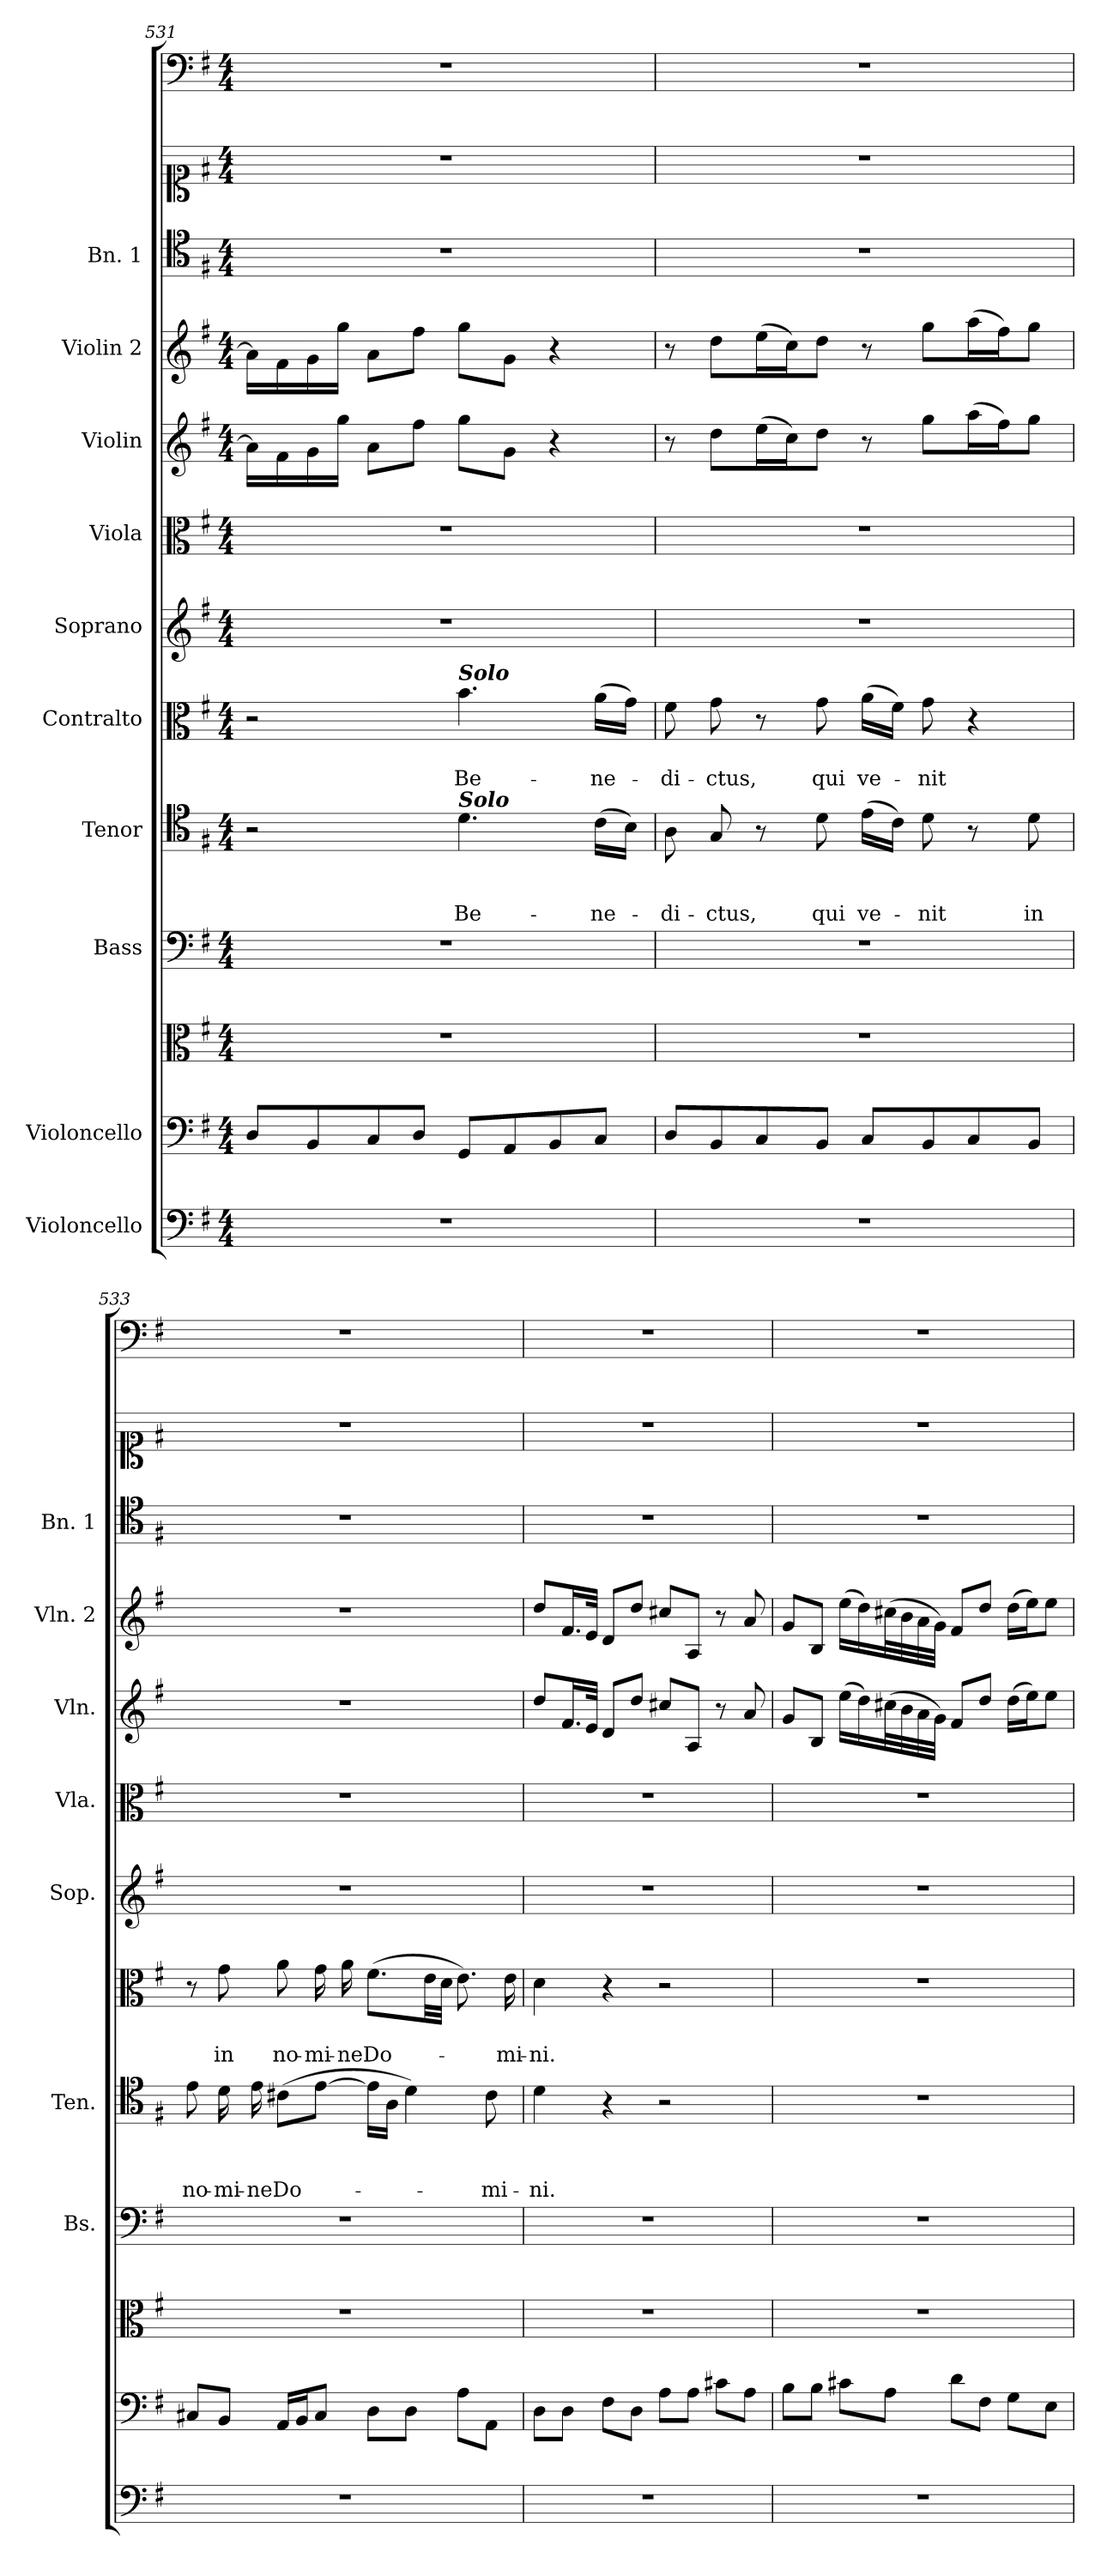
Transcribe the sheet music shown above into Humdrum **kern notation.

**kern	**kern	**kern	**kern	**kern	**text	**text	**text	**kern	**text	**text	**kern	**kern	**kern	**kern	**kern	**kern	**kern
*part13	*part12	*part11	*part10	*part9	*part9	*part9	*part9	*part8	*part8	*part8	*part7	*part6	*part5	*part4	*part3	*part2	*part1
*staff13	*staff12	*staff11	*staff10	*staff9	*staff9	*staff9	*staff9	*staff8	*staff8	*staff8	*staff7	*staff6	*staff5	*staff4	*staff3	*staff2	*staff1
*I"Violoncello	*I"Violoncello	*	*I"Bass	*I"Tenor	*	*	*	*I"Contralto	*	*	*I"Soprano	*I"Viola	*I"Violin	*I"Violin 2	*I"Bn. 1	*	*
*	*	*	*I'Bs.	*I'Ten.	*	*	*	*	*	*	*I'Sop.	*I'Vla.	*I'Vln.	*I'Vln. 2	*I'Bn. 1	*	*
!!LO:PB:g=z
*clefF4	*clefF4	*clefC3	*clefF4	*clefC4	*	*	*	*clefC3	*	*	*clefG2	*clefC3	*clefG2	*clefG2	*clefC4	*clefC1	*clefF4
*	*	*	*	*ITrd7c12	*	*	*	*	*	*	*	*	*	*	*	*	*
*k[f#]	*k[f#]	*k[f#]	*k[f#]	*k[f#]	*	*	*	*k[f#]	*	*	*k[f#]	*k[f#]	*k[f#]	*k[f#]	*k[f#]	*k[f#]	*k[f#]
*G:	*G:	*G:	*G:	*G:	*	*	*	*G:	*	*	*G:	*G:	*G:	*G:	*G:	*G:	*G:
*M4/4	*M4/4	*M4/4	*M4/4	*M4/4	*	*	*	*M4/4	*	*	*M4/4	*M4/4	*M4/4	*M4/4	*M4/4	*M4/4	*M4/4
=531	=531	=531	=531	=531	=531	=531	=531	=531	=531	=531	=531	=531	=531	=531	=531	=531	=531
1r	8D/L	1r	1r	2r	.	.	.	2r	.	.	1r	1r	16a\LL]	16a\LL]	1r	1r	1r
.	.	.	.	.	.	.	.	.	.	.	.	.	16f#\	16f#\	.	.	.
.	8BB/	.	.	.	.	.	.	.	.	.	.	.	16g\	16g\	.	.	.
.	.	.	.	.	.	.	.	.	.	.	.	.	16gg\JJ	16gg\JJ	.	.	.
.	8C/	.	.	.	.	.	.	.	.	.	.	.	8a\L	8a\L	.	.	.
.	8D/J	.	.	.	.	.	.	.	.	.	.	.	8ff#\J	8ff#\J	.	.	.
!	!	!	!	!	!	!	!	!LO:TX:a:Bi:t=Solo	!	!	!	!	!	!	!	!	!
!	!	!	!	!LO:TX:a:Bi:t=Solo	!	!	!	!	!	!	!	!	!	!	!	!	!
!	!	!	!	!	!	!	!LO:LY:b	!	!	!LO:LY:b	!	!	!	!	!	!	!
.	8GG/L	.	.	4.D\	.	.	Be-	4.b\	.	Be-	.	.	8gg\L	8gg\L	.	.	.
.	8AA/	.	.	.	.	.	.	.	.	.	.	.	8g\J	8g\J	.	.	.
.	8BB/	.	.	.	.	.	.	.	.	.	.	.	4r	4r	.	.	.
!	!	!	!	!	!	!	!LO:LY:b	!	!	!LO:LY:b	!	!	!	!	!	!	!
.	8C/J	.	.	(>16C\LL	.	.	-ne-	(>16a\LL	.	-ne-	.	.	.	.	.	.	.
.	.	.	.	16BB\JJ)	.	.	.	16g\JJ)	.	.	.	.	.	.	.	.	.
=532	=532	=532	=532	=532	=532	=532	=532	=532	=532	=532	=532	=532	=532	=532	=532	=532	=532
!	!	!	!	!	!	!	!LO:LY:b	!	!	!LO:LY:b	!	!	!	!	!	!	!
1r	8D/L	1r	1r	8AA\	.	.	-di-	8f#\	.	-di-	1r	1r	8r	8r	1r	1r	1r
!	!	!	!	!	!	!	!LO:LY:b	!	!	!LO:LY:b	!	!	!	!	!	!	!
.	8BB/	.	.	8GG/	.	.	-ctus,	8g\	.	-ctus,	.	.	8dd\L	8dd\L	.	.	.
.	8C/	.	.	8r	.	.	.	8r	.	.	.	.	(>16ee\L	(>16ee\L	.	.	.
.	.	.	.	.	.	.	.	.	.	.	.	.	16cc\J)	16cc\J)	.	.	.
!	!	!	!	!	!	!	!LO:LY:b	!	!	!LO:LY:b	!	!	!	!	!	!	!
.	8BB/J	.	.	8D\	.	.	qui	8g\	.	qui	.	.	8dd\J	8dd\J	.	.	.
!	!	!	!	!	!	!	!LO:LY:b	!	!	!LO:LY:b	!	!	!	!	!	!	!
.	8C/L	.	.	(>16E\LL	.	.	ve-	(>16a\LL	.	ve-	.	.	8r	8r	.	.	.
.	.	.	.	16C\JJ)	.	.	.	16f#\JJ)	.	.	.	.	.	.	.	.	.
!	!	!	!	!	!	!	!LO:LY:b	!	!	!LO:LY:b	!	!	!	!	!	!	!
.	8BB/	.	.	8D\	.	.	-nit	8g\	.	-nit	.	.	8gg\L	8gg\L	.	.	.
.	8C/	.	.	8r	.	.	.	4r	.	.	.	.	(>16aa\L	(>16aa\L	.	.	.
.	.	.	.	.	.	.	.	.	.	.	.	.	16ff#\J)	16ff#\J)	.	.	.
!	!	!	!	!	!	!	!LO:LY:b	!	!	!	!	!	!	!	!	!	!
.	8BB/J	.	.	8D\	.	.	in	.	.	.	.	.	8gg\J	8gg\J	.	.	.
=533	=533	=533	=533	=533	=533	=533	=533	=533	=533	=533	=533	=533	=533	=533	=533	=533	=533
!	!	!	!	!	!	!	!LO:LY:b	!	!	!	!	!	!	!	!	!	!
1r	8C#X/L	1r	1r	8E\	.	.	no-	8r	.	.	1r	1r	1r	1rdd	1r	1r	1r
!	!	!	!	!	!	!	!LO:LY:b	!	!	!LO:LY:b	!	!	!	!	!	!	!
.	8BB/J	.	.	16D\	.	.	-mi-	8g\	.	in	.	.	.	.	.	.	.
!	!	!	!	!	!	!	!LO:LY:b	!	!	!	!	!	!	!	!	!	!
.	.	.	.	16E\	.	.	-ne	.	.	.	.	.	.	.	.	.	.
!	!	!	!	!	!	!	!LO:LY:b	!	!	!LO:LY:b	!	!	!	!	!	!	!
.	16AA/LL	.	.	(>8C#X\L	.	.	Do-	8a\	.	no-	.	.	.	.	.	.	.
.	16BB/J	.	.	.	.	.	.	.	.	.	.	.	.	.	.	.	.
!	!	!	!	!	!	!	!	!	!	!LO:LY:b	!	!	!	!	!	!	!
.	8C#/J	.	.	[>8E\J	.	.	.	16g\	.	-mi-	.	.	.	.	.	.	.
!	!	!	!	!	!	!	!	!	!	!LO:LY:b	!	!	!	!	!	!	!
.	.	.	.	.	.	.	.	16a\	.	-ne	.	.	.	.	.	.	.
!	!	!	!	!	!	!	!	!	!	!LO:LY:b	!	!	!	!	!	!	!
.	8D\L	.	.	16E\LL]	.	.	.	(>8.f#\L	.	Do-	.	.	.	.	.	.	.
.	.	.	.	16AA\JJ	.	.	.	.	.	.	.	.	.	.	.	.	.
.	8D\J	.	.	4D\)	.	.	.	.	.	.	.	.	.	.	.	.	.
.	.	.	.	.	.	.	.	32e\LL	.	.	.	.	.	.	.	.	.
.	.	.	.	.	.	.	.	32d\JJJ	.	.	.	.	.	.	.	.	.
.	8A\L	.	.	.	.	.	.	8.e\)	.	.	.	.	.	.	.	.	.
!	!	!	!	!	!	!	!LO:LY:b	!	!	!	!	!	!	!	!	!	!
.	8AA\J	.	.	8C#\	.	.	-mi-	.	.	.	.	.	.	.	.	.	.
!	!	!	!	!	!	!	!	!	!	!LO:LY:b	!	!	!	!	!	!	!
.	.	.	.	.	.	.	.	16e\	.	-mi-	.	.	.	.	.	.	.
!!LO:LB:g=z
=534	=534	=534	=534	=534	=534	=534	=534	=534	=534	=534	=534	=534	=534	=534	=534	=534	=534
!	!	!	!	!	!	!	!LO:LY:b	!	!	!LO:LY:b	!	!	!	!	!	!	!
1r	8D\L	1r	1r	4D\	.	.	-ni.	4d\	.	-ni.	1r	1r	8dd/L	8dd/L	1r	1r	1r
.	8D\J	.	.	.	.	.	.	.	.	.	.	.	16.f#/L	16.f#/L	.	.	.
.	.	.	.	.	.	.	.	.	.	.	.	.	32e/JJk	32e/JJk	.	.	.
.	8F#\L	.	.	4r	.	.	.	4r	.	.	.	.	8d/L	8d/L	.	.	.
.	8D\J	.	.	.	.	.	.	.	.	.	.	.	8dd/J	8dd/J	.	.	.
.	8A\L	.	.	2r	.	.	.	2r	.	.	.	.	8cc#X/L	8cc#X/L	.	.	.
.	8A\J	.	.	.	.	.	.	.	.	.	.	.	8A/J	8A/J	.	.	.
.	8c#X\L	.	.	.	.	.	.	.	.	.	.	.	8r	8r	.	.	.
.	8A\J	.	.	.	.	.	.	.	.	.	.	.	8a/	8a/	.	.	.
=535	=535	=535	=535	=535	=535	=535	=535	=535	=535	=535	=535	=535	=535	=535	=535	=535	=535
1r	8B\L	1r	1r	1rc	.	.	.	1re	.	.	1r	1r	8g/L	8g/L	1r	1r	1r
.	8B\J	.	.	.	.	.	.	.	.	.	.	.	8B/J	8B/J	.	.	.
.	8c#X\L	.	.	.	.	.	.	.	.	.	.	.	(>16ee\LL	(>16ee\LL	.	.	.
.	.	.	.	.	.	.	.	.	.	.	.	.	16dd\)	16dd\)	.	.	.
.	8A\J	.	.	.	.	.	.	.	.	.	.	.	(>32cc#X\L	(>32cc#X\L	.	.	.
.	.	.	.	.	.	.	.	.	.	.	.	.	32b\	32b\	.	.	.
.	.	.	.	.	.	.	.	.	.	.	.	.	32a\	32a\	.	.	.
.	.	.	.	.	.	.	.	.	.	.	.	.	32g\JJJ)	32g\JJJ)	.	.	.
.	8d\L	.	.	.	.	.	.	.	.	.	.	.	8f#/L	8f#/L	.	.	.
.	8F#\J	.	.	.	.	.	.	.	.	.	.	.	8dd/J	8dd/J	.	.	.
.	8G\L	.	.	.	.	.	.	.	.	.	.	.	(>16dd\LL	(>16dd\LL	.	.	.
.	.	.	.	.	.	.	.	.	.	.	.	.	16ee\J)	16ee\J)	.	.	.
.	8E\J	.	.	.	.	.	.	.	.	.	.	.	8ee\J	8ee\J	.	.	.
=	=	=	=	=	=	=	=	=	=	=	=	=	=	=	=	=	=
*-	*-	*-	*-	*-	*-	*-	*-	*-	*-	*-	*-	*-	*-	*-	*-	*-	*-
